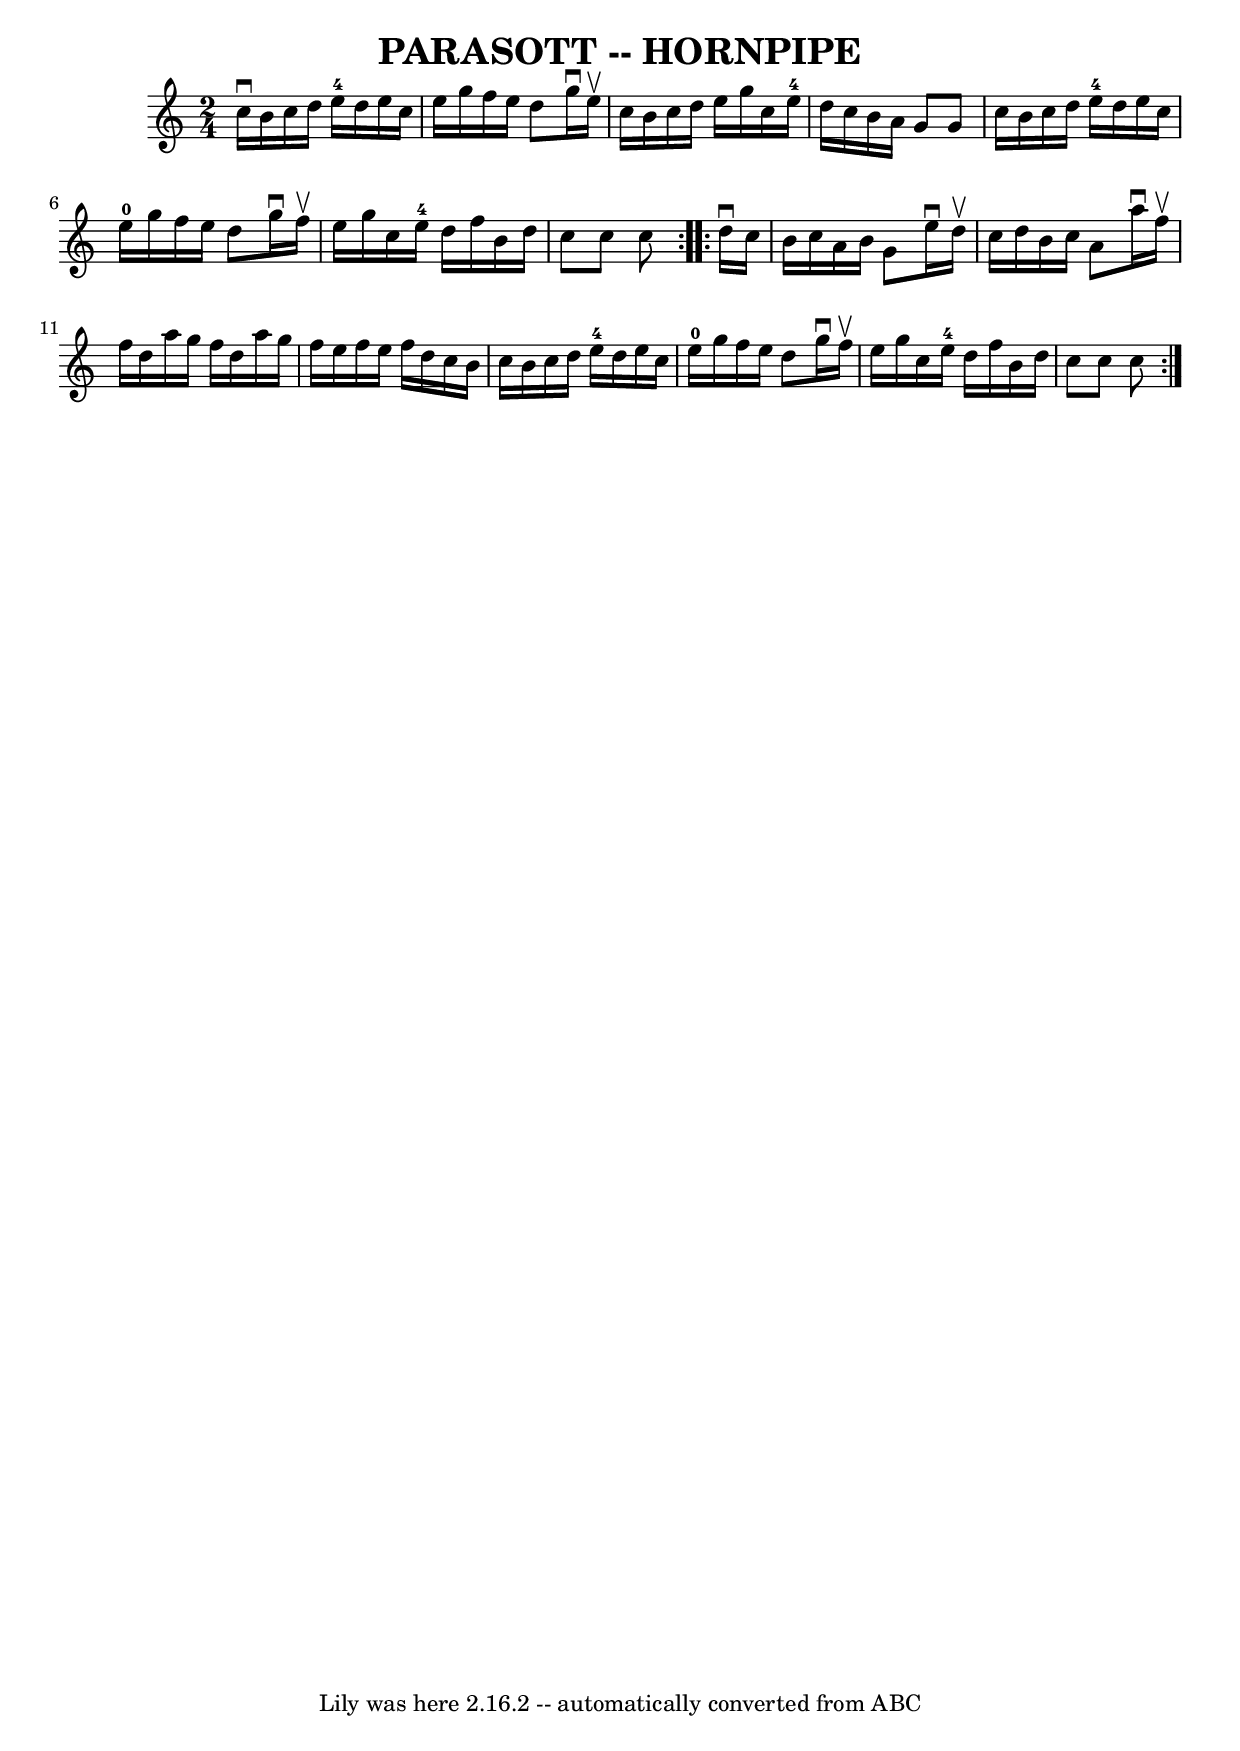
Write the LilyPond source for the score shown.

\version "2.16.2"
\include "Mammoth.ily"
\header {
  %% book = "Ryan's Mammoth Collection of Fiddle Tunes"
  crossRefNumber = "1"
  footnotes = ""
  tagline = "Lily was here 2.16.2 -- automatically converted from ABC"
  title = "PARASOTT -- HORNPIPE"

}
voicedefault =  {



  \repeat volta 2 {

    \time 2/4 
    \key c \major     c''16^\downbow b'16 c''16 d''16 e''16-4 d''16 e''16 c''16     |
    e''16 g''16 f''16 e''16        d''8 g''16^\downbow e''16^\upbow    |
    c''16 b'16 c''16         d''16 e''16 g''16 c''16 e''16-4    |
    d''16 c''16         b'16 a'16 g'8 g'8         |
    c''16 b'16 c''16 d''16         e''16-4 d''16 e''16 c''16     |
    e''16-0 g''16         f''16 e''16 d''8 g''16^\downbow f''16^\upbow    |
    e''16         g''16 c''16 e''16-4 d''16 f''16 b'16 d''16     |
    
    c''8 c''8 c''8    
  }     
  \repeat volta 2 {     d''16^\downbow c''16         |
    b'16 c''16 a'16 b'16 g'8 e''16^\downbow d''16^\upbow   |
    c''16 d''16 b'16 c''16 a'8 a''16^\downbow       f''16^\upbow    |
    f''16 d''16 a''16 g''16 f''16 d''16       a''16 g''16     |
    f''16 e''16 f''16 e''16 f''16         d''16 c''16 b'16         |
    c''16 b'16 c''16 d''16           e''16-4 d''16 e''16 c''16     |
    e''16-0 g''16         f''16 e''16 d''8 g''16^\downbow f''16^\upbow    |
    e''16         g''16 c''16 e''16-4 d''16 f''16 b'16 d''16     |
    
    c''8 c''8 c''8    
  }   

}

\score{
  <<

    \context Staff="default"
    {
      \voicedefault 
      
    }

  >>
  \layout {
    
  }
  \midi {
  }

}
